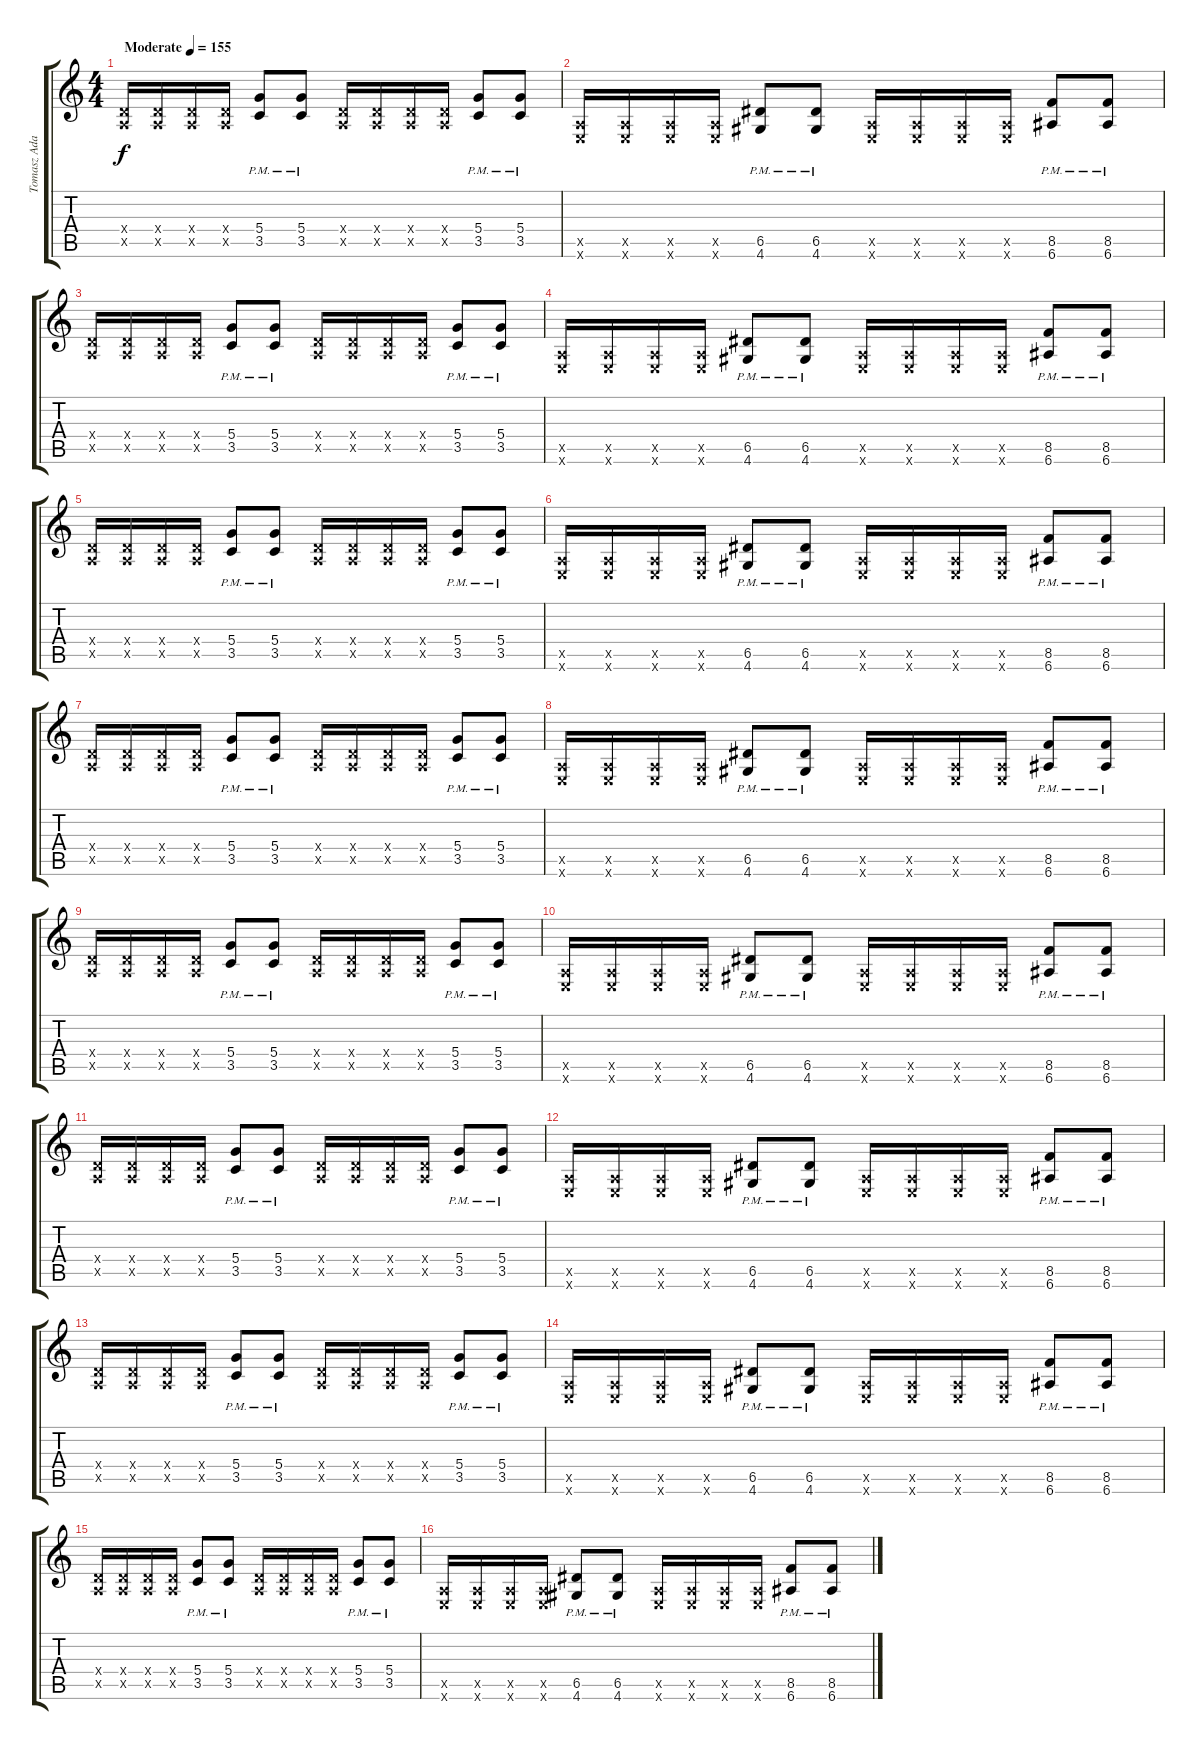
\track ("Tomasz Adamski" "Tomasz Ada") {instrument overdrivenguitar}
\staff {score tabs}
\tuning (E4 B3 G3 D3 A2 E2) {hide}
\ts (4 4)
\tempo (155 "Moderate")
\clef g2
\ks c
(0.4{x} 0.5{x}).16{dy f instrument overdrivenguitar} (0.4{x} 0.5{x}).16 (0.4{x} 0.5{x}).16 (0.4{x} 0.5{x}).16 (5.4 3.5{pm}).8 (5.4 3.5{pm}).8 (0.4{x} 0.5{x}).16 (0.4{x} 0.5{x}).16 (0.4{x} 0.5{x}).16 (0.4{x} 0.5{x}).16 (5.4 3.5{pm}).8 (5.4 3.5{pm}).8 |
(0.5{x} 0.6{x}).16 (0.5{x} 0.6{x}).16 (0.5{x} 0.6{x}).16 (0.5{x} 0.6{x}).16 (6.5 4.6{pm}).8 (6.5 4.6{pm}).8 (0.5{x} 0.6{x}).16 (0.5{x} 0.6{x}).16 (0.5{x} 0.6{x}).16 (0.5{x} 0.6{x}).16 (8.5 6.6{pm}).8 (8.5 6.6{pm}).8 |
(0.4{x} 0.5{x}).16 (0.4{x} 0.5{x}).16 (0.4{x} 0.5{x}).16 (0.4{x} 0.5{x}).16 (5.4 3.5{pm}).8 (5.4 3.5{pm}).8 (0.4{x} 0.5{x}).16 (0.4{x} 0.5{x}).16 (0.4{x} 0.5{x}).16 (0.4{x} 0.5{x}).16 (5.4 3.5{pm}).8 (5.4 3.5{pm}).8 |
(0.5{x} 0.6{x}).16 (0.5{x} 0.6{x}).16 (0.5{x} 0.6{x}).16 (0.5{x} 0.6{x}).16 (6.5 4.6{pm}).8 (6.5 4.6{pm}).8 (0.5{x} 0.6{x}).16 (0.5{x} 0.6{x}).16 (0.5{x} 0.6{x}).16 (0.5{x} 0.6{x}).16 (8.5 6.6{pm}).8 (8.5 6.6{pm}).8 |
(0.4{x} 0.5{x}).16 (0.4{x} 0.5{x}).16 (0.4{x} 0.5{x}).16 (0.4{x} 0.5{x}).16 (5.4 3.5{pm}).8 (5.4 3.5{pm}).8 (0.4{x} 0.5{x}).16 (0.4{x} 0.5{x}).16 (0.4{x} 0.5{x}).16 (0.4{x} 0.5{x}).16 (5.4 3.5{pm}).8 (5.4 3.5{pm}).8 |
(0.5{x} 0.6{x}).16 (0.5{x} 0.6{x}).16 (0.5{x} 0.6{x}).16 (0.5{x} 0.6{x}).16 (6.5 4.6{pm}).8 (6.5 4.6{pm}).8 (0.5{x} 0.6{x}).16 (0.5{x} 0.6{x}).16 (0.5{x} 0.6{x}).16 (0.5{x} 0.6{x}).16 (8.5 6.6{pm}).8 (8.5 6.6{pm}).8 |
(0.4{x} 0.5{x}).16 (0.4{x} 0.5{x}).16 (0.4{x} 0.5{x}).16 (0.4{x} 0.5{x}).16 (5.4 3.5{pm}).8 (5.4 3.5{pm}).8 (0.4{x} 0.5{x}).16 (0.4{x} 0.5{x}).16 (0.4{x} 0.5{x}).16 (0.4{x} 0.5{x}).16 (5.4 3.5{pm}).8 (5.4 3.5{pm}).8 |
(0.5{x} 0.6{x}).16 (0.5{x} 0.6{x}).16 (0.5{x} 0.6{x}).16 (0.5{x} 0.6{x}).16 (6.5 4.6{pm}).8 (6.5 4.6{pm}).8 (0.5{x} 0.6{x}).16 (0.5{x} 0.6{x}).16 (0.5{x} 0.6{x}).16 (0.5{x} 0.6{x}).16 (8.5 6.6{pm}).8 (8.5 6.6{pm}).8 |
(0.4{x} 0.5{x}).16 (0.4{x} 0.5{x}).16 (0.4{x} 0.5{x}).16 (0.4{x} 0.5{x}).16 (5.4 3.5{pm}).8 (5.4 3.5{pm}).8 (0.4{x} 0.5{x}).16 (0.4{x} 0.5{x}).16 (0.4{x} 0.5{x}).16 (0.4{x} 0.5{x}).16 (5.4 3.5{pm}).8 (5.4 3.5{pm}).8 |
(0.5{x} 0.6{x}).16 (0.5{x} 0.6{x}).16 (0.5{x} 0.6{x}).16 (0.5{x} 0.6{x}).16 (6.5 4.6{pm}).8 (6.5 4.6{pm}).8 (0.5{x} 0.6{x}).16 (0.5{x} 0.6{x}).16 (0.5{x} 0.6{x}).16 (0.5{x} 0.6{x}).16 (8.5 6.6{pm}).8 (8.5 6.6{pm}).8 |
(0.4{x} 0.5{x}).16 (0.4{x} 0.5{x}).16 (0.4{x} 0.5{x}).16 (0.4{x} 0.5{x}).16 (5.4 3.5{pm}).8 (5.4 3.5{pm}).8 (0.4{x} 0.5{x}).16 (0.4{x} 0.5{x}).16 (0.4{x} 0.5{x}).16 (0.4{x} 0.5{x}).16 (5.4 3.5{pm}).8 (5.4 3.5{pm}).8 |
(0.5{x} 0.6{x}).16 (0.5{x} 0.6{x}).16 (0.5{x} 0.6{x}).16 (0.5{x} 0.6{x}).16 (6.5 4.6{pm}).8 (6.5 4.6{pm}).8 (0.5{x} 0.6{x}).16 (0.5{x} 0.6{x}).16 (0.5{x} 0.6{x}).16 (0.5{x} 0.6{x}).16 (8.5 6.6{pm}).8 (8.5 6.6{pm}).8 |
(0.4{x} 0.5{x}).16 (0.4{x} 0.5{x}).16 (0.4{x} 0.5{x}).16 (0.4{x} 0.5{x}).16 (5.4 3.5{pm}).8 (5.4 3.5{pm}).8 (0.4{x} 0.5{x}).16 (0.4{x} 0.5{x}).16 (0.4{x} 0.5{x}).16 (0.4{x} 0.5{x}).16 (5.4 3.5{pm}).8 (5.4 3.5{pm}).8 |
(0.5{x} 0.6{x}).16 (0.5{x} 0.6{x}).16 (0.5{x} 0.6{x}).16 (0.5{x} 0.6{x}).16 (6.5 4.6{pm}).8 (6.5 4.6{pm}).8 (0.5{x} 0.6{x}).16 (0.5{x} 0.6{x}).16 (0.5{x} 0.6{x}).16 (0.5{x} 0.6{x}).16 (8.5 6.6{pm}).8 (8.5 6.6{pm}).8 |
(0.4{x} 0.5{x}).16 (0.4{x} 0.5{x}).16 (0.4{x} 0.5{x}).16 (0.4{x} 0.5{x}).16 (5.4 3.5{pm}).8 (5.4 3.5{pm}).8 (0.4{x} 0.5{x}).16 (0.4{x} 0.5{x}).16 (0.4{x} 0.5{x}).16 (0.4{x} 0.5{x}).16 (5.4 3.5{pm}).8 (5.4 3.5{pm}).8 |
(0.5{x} 0.6{x}).16 (0.5{x} 0.6{x}).16 (0.5{x} 0.6{x}).16 (0.5{x} 0.6{x}).16 (6.5 4.6{pm}).8 (6.5 4.6{pm}).8 (0.5{x} 0.6{x}).16 (0.5{x} 0.6{x}).16 (0.5{x} 0.6{x}).16 (0.5{x} 0.6{x}).16 (8.5 6.6{pm}).8 (8.5 6.6{pm}).8
